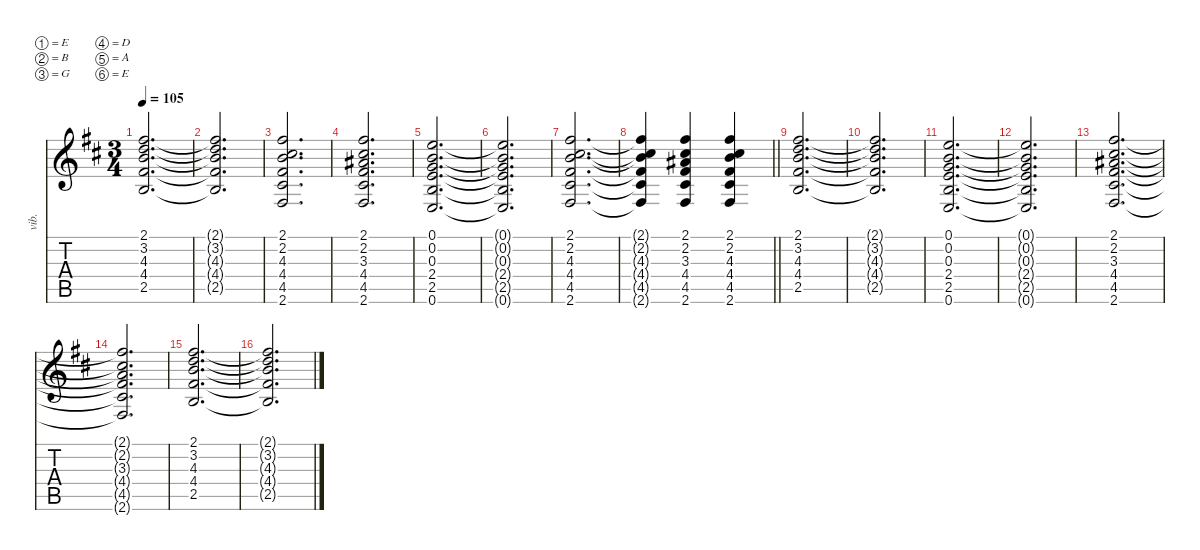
\defaultSystemsLayout 4
\hideDynamics
\bracketExtendMode nobrackets
\track ("Key Lead" "vib.") {instrument vibraphone}
\staff {score tabs}
\tuning (E5 B4 G4 D4 A3 E3)
\ts (3 4)
\tempo 105
\clef g2
\ks bminor
(2.1{acc #} 3.2{acc forcenatural} 4.3{acc forcenatural} 4.4{acc #} 2.5{acc forcenatural}).2{d dy f} |
(2.1{t acc #} 3.2{t acc forcenatural} 4.3{t acc forcenatural} 4.4{t acc #} 2.5{t acc forcenatural}).2{d} |
(2.1{acc #} 2.2{acc #} 4.3{acc forcenatural} 4.4{acc #} 4.5{acc #} 2.6{acc #}).2{d} |
(2.1{acc #} 2.2{acc #} 3.3{acc #} 4.4{acc #} 4.5{acc #} 2.6{acc #}).2{d} |
(0.1{acc forcenatural} 0.2{acc forcenatural} 0.3{acc forcenatural} 2.4{acc forcenatural} 2.5{acc forcenatural} 0.6{acc forcenatural}).2{d} |
(0.1{t acc forcenatural} 0.2{t acc forcenatural} 0.3{t acc forcenatural} 2.4{t acc forcenatural} 2.5{t acc forcenatural} 0.6{t acc forcenatural}).2{d} |
(2.1{acc #} 2.2{acc #} 4.3{acc forcenatural} 4.4{acc #} 4.5{acc #} 2.6{acc #}).2{d} |
\barLineRight lightlight
(2.1{t acc #} 2.2{t acc #} 4.3{t acc forcenatural} 4.4{t acc #} 4.5{t acc #} 2.6{t acc #}).4 (2.1{acc #} 2.2{acc #} 3.3{acc #} 4.4{acc #} 4.5{acc #} 2.6{acc #}).4 (2.1{acc #} 2.2{acc #} 4.3{acc forcenatural} 4.4{acc #} 4.5{acc #} 2.6{acc #}).4 |
\section ("" "")
(2.1{acc #} 3.2{acc forcenatural} 4.3{acc forcenatural} 4.4{acc #} 2.5{acc forcenatural}).2{d} |
(2.1{t acc #} 3.2{t acc forcenatural} 4.3{t acc forcenatural} 4.4{t acc #} 2.5{t acc forcenatural}).2{d} |
(0.1{acc forcenatural} 0.2{acc forcenatural} 0.3{acc forcenatural} 2.4{acc forcenatural} 2.5{acc forcenatural} 0.6{acc forcenatural}).2{d} |
(0.1{t acc forcenatural} 0.2{t acc forcenatural} 0.3{t acc forcenatural} 2.4{t acc forcenatural} 2.5{t acc forcenatural} 0.6{t acc forcenatural}).2{d} |
(2.1{acc #} 2.2{acc #} 3.3{acc #} 4.4{acc #} 4.5{acc #} 2.6{acc #}).2{d} |
(2.1{t acc #} 2.2{t acc #} 3.3{t acc #} 4.4{t acc #} 4.5{t acc #} 2.6{t acc #}).2{d} |
(2.1{acc #} 3.2{acc forcenatural} 4.3{acc forcenatural} 4.4{acc #} 2.5{acc forcenatural}).2{d} |
(2.1{t acc #} 3.2{t acc forcenatural} 4.3{t acc forcenatural} 4.4{t acc #} 2.5{t acc forcenatural}).2{d}
